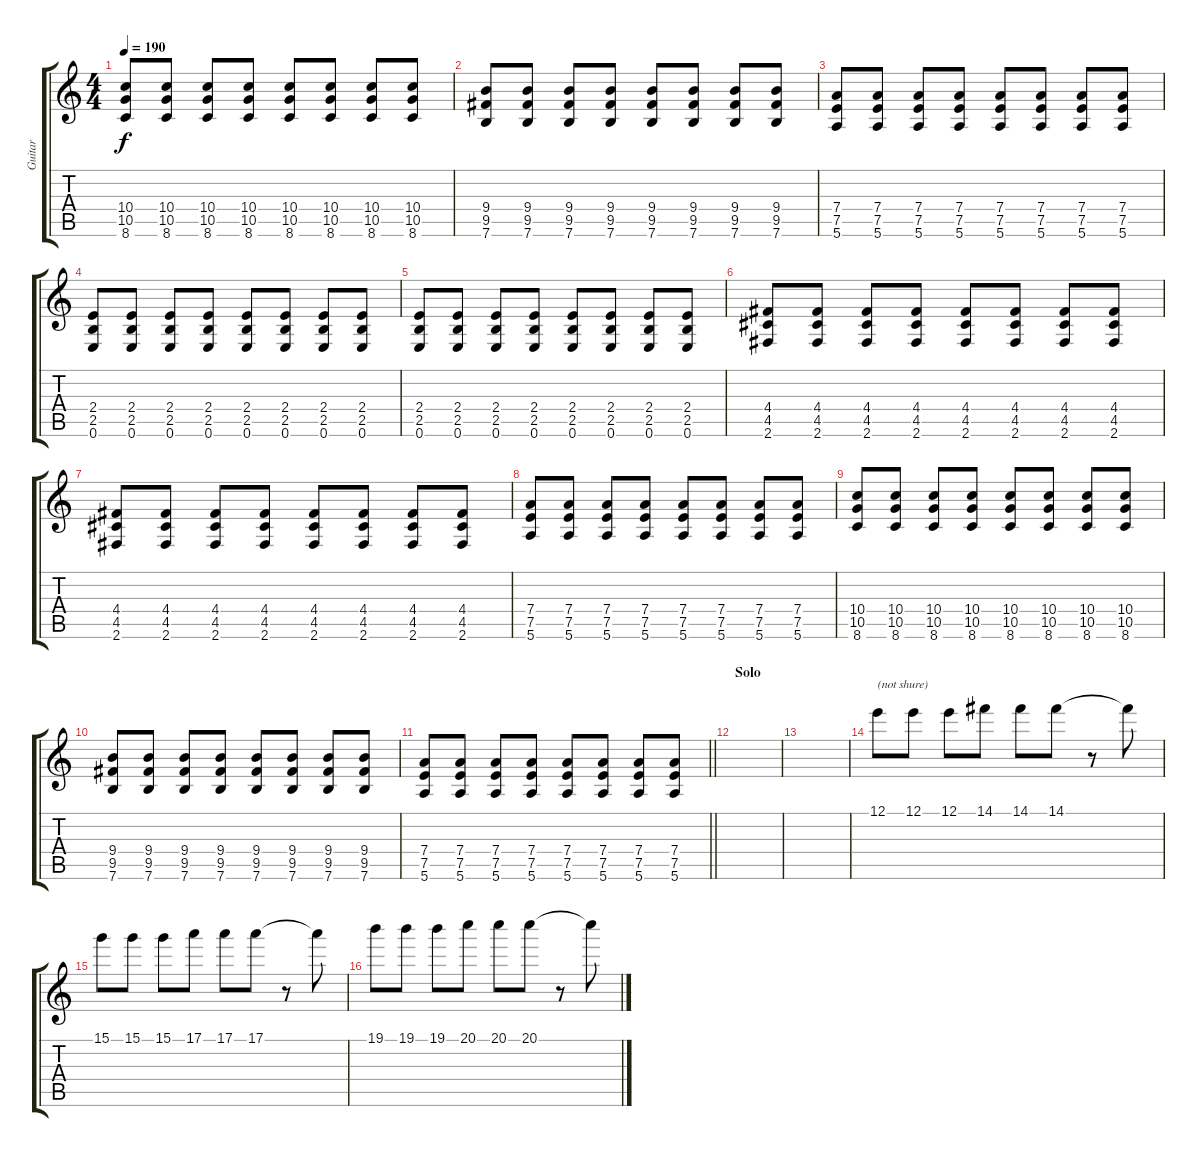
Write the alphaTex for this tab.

\track ("Guitar" "Guitar") {instrument distortionguitar}
\staff {score tabs}
\tuning (E4 B3 G3 D3 A2 E2) {hide}
\ts (4 4)
\tempo 190
\clef g2
\ks c
(10.4 10.5 8.6).8{dy f} (10.4 10.5 8.6).8 (10.4 10.5 8.6).8 (10.4 10.5 8.6).8 (10.4 10.5 8.6).8 (10.4 10.5 8.6).8 (10.4 10.5 8.6).8 (10.4 10.5 8.6).8 |
(9.4 9.5 7.6).8 (9.4 9.5 7.6).8 (9.4 9.5 7.6).8 (9.4 9.5 7.6).8 (9.4 9.5 7.6).8 (9.4 9.5 7.6).8 (9.4 9.5 7.6).8 (9.4 9.5 7.6).8 |
(7.4 7.5 5.6).8 (7.4 7.5 5.6).8 (7.4 7.5 5.6).8 (7.4 7.5 5.6).8 (7.4 7.5 5.6).8 (7.4 7.5 5.6).8 (7.4 7.5 5.6).8 (7.4 7.5 5.6).8 |
(2.4 2.5 0.6).8 (2.4 2.5 0.6).8 (2.4 2.5 0.6).8 (2.4 2.5 0.6).8 (2.4 2.5 0.6).8 (2.4 2.5 0.6).8 (2.4 2.5 0.6).8 (2.4 2.5 0.6).8 |
(2.4 2.5 0.6).8 (2.4 2.5 0.6).8 (2.4 2.5 0.6).8 (2.4 2.5 0.6).8 (2.4 2.5 0.6).8 (2.4 2.5 0.6).8 (2.4 2.5 0.6).8 (2.4 2.5 0.6).8 |
(4.4 4.5 2.6).8 (4.4 4.5 2.6).8 (4.4 4.5 2.6).8 (4.4 4.5 2.6).8 (4.4 4.5 2.6).8 (4.4 4.5 2.6).8 (4.4 4.5 2.6).8 (4.4 4.5 2.6).8 |
(4.4 4.5 2.6).8 (4.4 4.5 2.6).8 (4.4 4.5 2.6).8 (4.4 4.5 2.6).8 (4.4 4.5 2.6).8 (4.4 4.5 2.6).8 (4.4 4.5 2.6).8 (4.4 4.5 2.6).8 |
(7.4 7.5 5.6).8 (7.4 7.5 5.6).8 (7.4 7.5 5.6).8 (7.4 7.5 5.6).8 (7.4 7.5 5.6).8 (7.4 7.5 5.6).8 (7.4 7.5 5.6).8 (7.4 7.5 5.6).8 |
(10.4 10.5 8.6).8 (10.4 10.5 8.6).8 (10.4 10.5 8.6).8 (10.4 10.5 8.6).8 (10.4 10.5 8.6).8 (10.4 10.5 8.6).8 (10.4 10.5 8.6).8 (10.4 10.5 8.6).8 |
(9.4 9.5 7.6).8 (9.4 9.5 7.6).8 (9.4 9.5 7.6).8 (9.4 9.5 7.6).8 (9.4 9.5 7.6).8 (9.4 9.5 7.6).8 (9.4 9.5 7.6).8 (9.4 9.5 7.6).8 |
\barLineRight lightlight
(7.4 7.5 5.6).8 (7.4 7.5 5.6).8 (7.4 7.5 5.6).8 (7.4 7.5 5.6).8 (7.4 7.5 5.6).8 (7.4 7.5 5.6).8 (7.4 7.5 5.6).8 (7.4 7.5 5.6).8 |
\section ("" "Solo")
|
|
12.1.8{txt "(not shure)"} 12.1.8 12.1.8 14.1.8 14.1.8 14.1.8 r.8 14.1{t}.8 |
15.1.8 15.1.8 15.1.8 17.1.8 17.1.8 17.1.8 r.8 17.1{t}.8 |
19.1.8 19.1.8 19.1.8 20.1.8 20.1.8 20.1.8 r.8 20.1{t}.8
